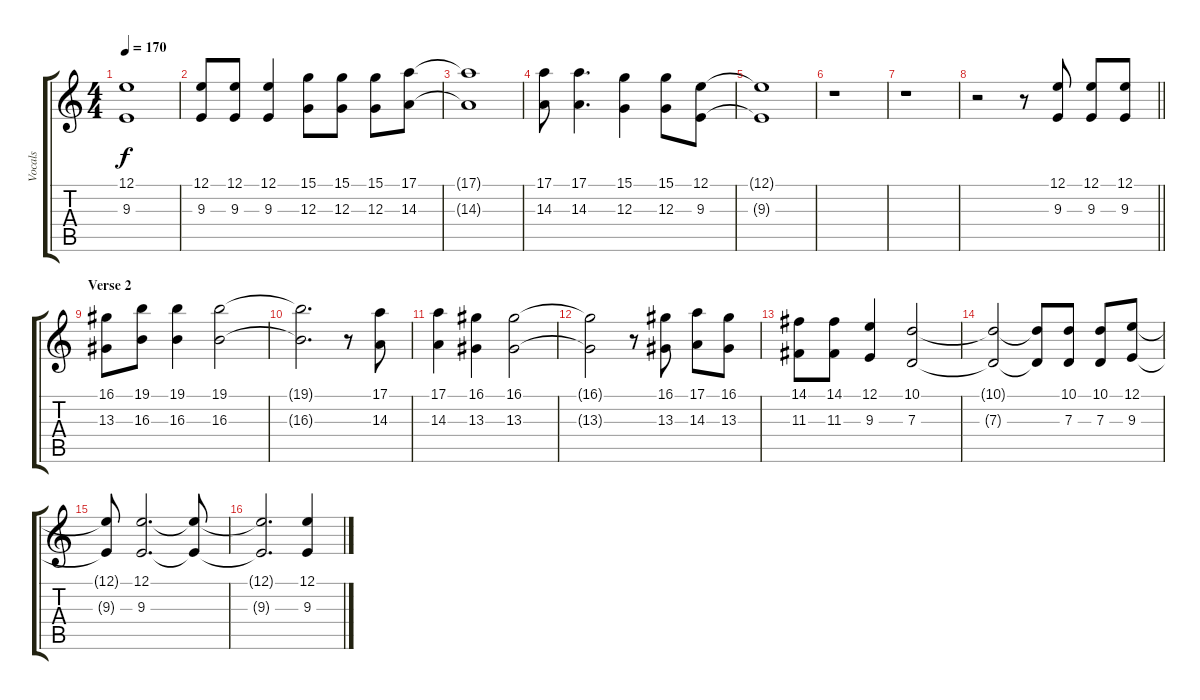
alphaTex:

\track ("Vocals" "Vocals") {instrument rockorgan}
\staff {score tabs}
\tuning (E4 B3 G3 D3 A2 E2) {hide}
\ts (4 4)
\tempo 170
\clef g2
\ks c
(12.1{t} 9.3{t}).1{dy f} |
(12.1 9.3).8 (12.1 9.3).8 (12.1 9.3).4 (15.1 12.3).8 (15.1 12.3).8 (15.1 12.3).8 (17.1 14.3).8 |
(17.1{t} 14.3{t}).1 |
(17.1 14.3).8 (17.1 14.3).4{d} (15.1 12.3).4 (15.1 12.3).8 (12.1 9.3).8 |
(12.1{t} 9.3{t}).1 |
r.1 |
r.1 |
\barLineRight lightlight
r.2 r.8 (12.1 9.3).8 (12.1 9.3).8 (12.1 9.3).8 |
\section ("" "Verse 2")
(16.1 13.3).8 (19.1 16.3).8 (19.1 16.3).4 (19.1 16.3).2 |
(19.1{t} 16.3{t}).2{d} r.8 (17.1 14.3).8 |
(17.1 14.3).4 (16.1 13.3).4 (16.1 13.3).2 |
(16.1{t} 13.3{t}).2 r.8 (16.1 13.3).8 (17.1 14.3).8 (16.1 13.3).8 |
(14.1 11.3).8 (14.1 11.3).8 (12.1 9.3).4 (10.1 7.3).2 |
(10.1{t} 7.3{t}).2 (10.1{t} 7.3{t}).8 (10.1 7.3).8 (10.1 7.3).8 (12.1 9.3).8 |
(12.1{t} 9.3{t}).8 (12.1 9.3).2{d} (12.1{t} 9.3{t}).8 |
(12.1{t} 9.3{t}).2{d} (12.1 9.3).4
